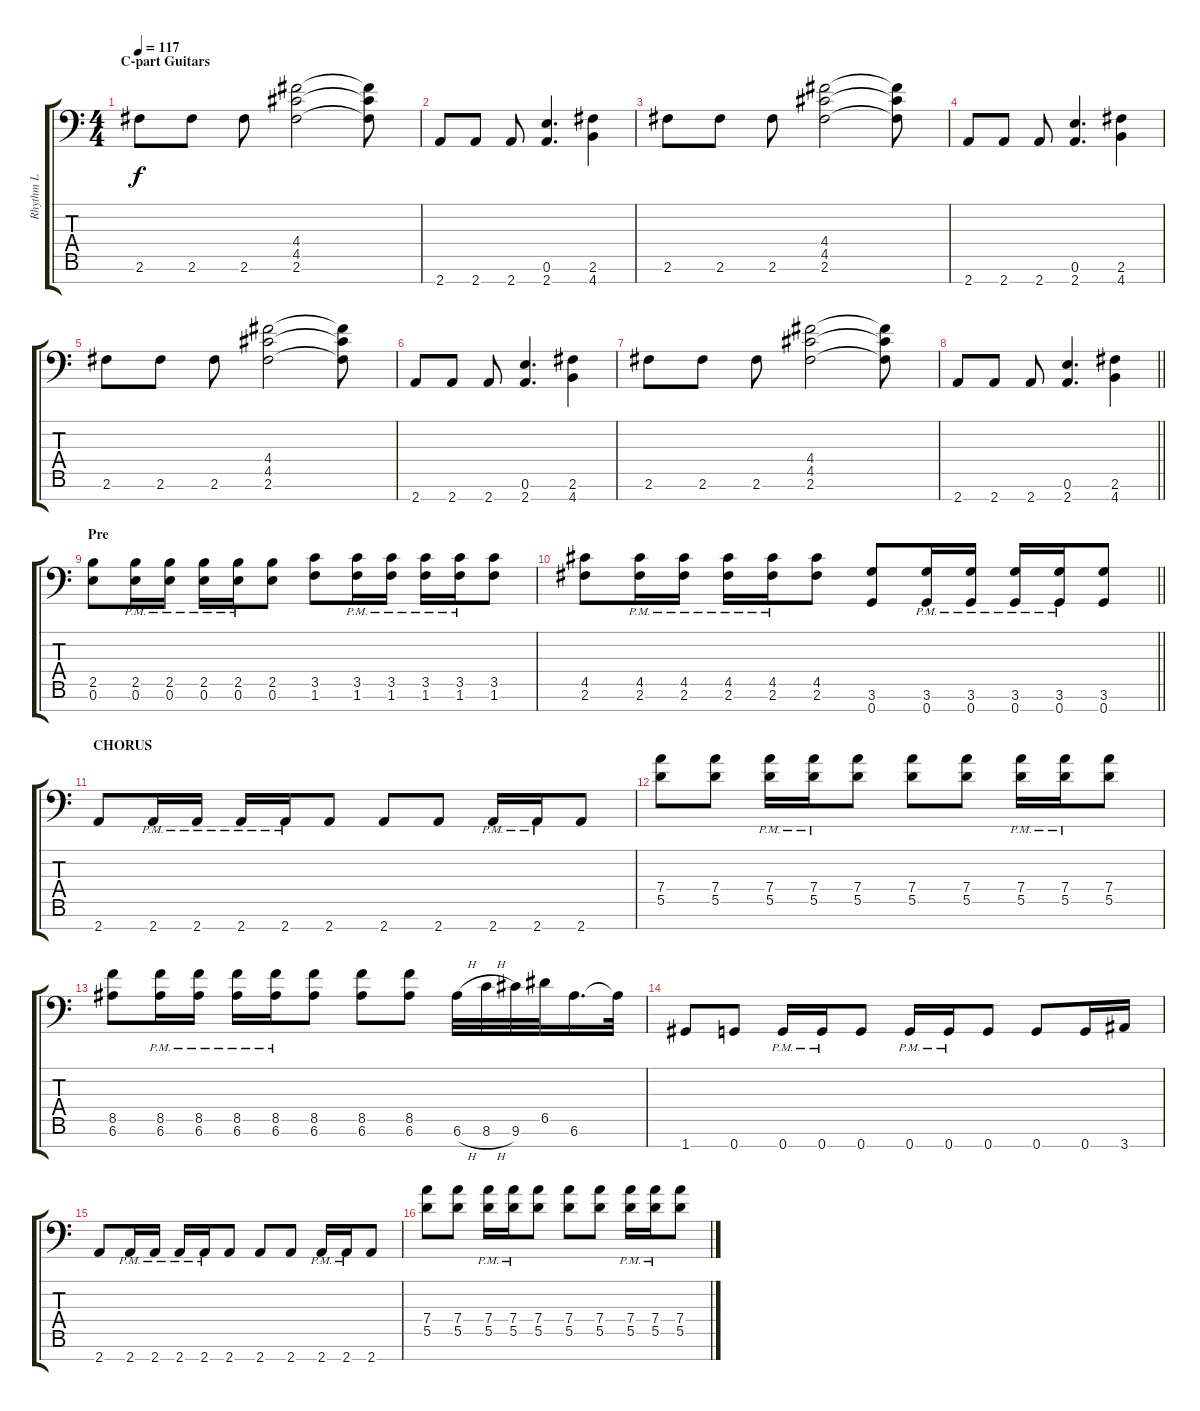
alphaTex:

\track ("Rhythm L" "Rhythm L") {instrument distortionguitar}
\staff {score tabs}
\tuning (E4 B3 G3 D3 A2 E2 G1) {hide}
\ts (4 4)
\section ("" "C-part Guitars")
\tempo 117
\clef f4
\ks c
2.6.8{dy f} 2.6.8 2.6.8 (4.4 4.5 2.6).2 (4.4{t} 4.5{t} 2.6{t}).8 |
2.7.8 2.7.8 2.7.8 (0.6 2.7).4{d} (2.6 4.7).4 |
2.6.8 2.6.8 2.6.8 (4.4 4.5 2.6).2 (4.4{t} 4.5{t} 2.6{t}).8 |
2.7.8 2.7.8 2.7.8 (0.6 2.7).4{d} (2.6 4.7).4 |
2.6.8 2.6.8 2.6.8 (4.4 4.5 2.6).2 (4.4{t} 4.5{t} 2.6{t}).8 |
2.7.8 2.7.8 2.7.8 (0.6 2.7).4{d} (2.6 4.7).4 |
2.6.8 2.6.8 2.6.8 (4.4 4.5 2.6).2 (4.4{t} 4.5{t} 2.6{t}).8 |
\barLineRight lightlight
2.7.8 2.7.8 2.7.8 (0.6 2.7).4{d} (2.6 4.7).4 |
\section ("" "Pre")
(2.5 0.6).8 (2.5{pm} 0.6{pm}).16 (2.5{pm} 0.6{pm}).16 (2.5{pm} 0.6{pm}).16 (2.5{pm} 0.6{pm}).16 (2.5 0.6).8 (3.5 1.6).8 (3.5{pm} 1.6{pm}).16 (3.5{pm} 1.6{pm}).16 (3.5{pm} 1.6{pm}).16 (3.5{pm} 1.6{pm}).16 (3.5 1.6).8 |
\barLineRight lightlight
(4.5 2.6).8 (4.5{pm} 2.6{pm}).16 (4.5{pm} 2.6{pm}).16 (4.5{pm} 2.6{pm}).16 (4.5{pm} 2.6{pm}).16 (4.5 2.6).8 (3.6 0.7).8 (3.6{pm} 0.7{pm}).16 (3.6{pm} 0.7{pm}).16 (3.6{pm} 0.7{pm}).16 (3.6{pm} 0.7{pm}).16 (3.6 0.7).8 |
\section ("" "CHORUS")
2.7.8 2.7{pm}.16 2.7{pm}.16 2.7{pm}.16 2.7{pm}.16 2.7.8 2.7.8 2.7.8 2.7{pm}.16 2.7{pm}.16 2.7.8 |
(7.4 5.5).8 (7.4 5.5).8 (7.4{pm} 5.5{pm}).16 (7.4{pm} 5.5{pm}).16 (7.4 5.5).8 (7.4 5.5).8 (7.4 5.5).8 (7.4{pm} 5.5{pm}).16 (7.4{pm} 5.5{pm}).16 (7.4 5.5).8 |
(8.5 6.6).8 (8.5{pm} 6.6{pm}).16 (8.5{pm} 6.6{pm}).16 (8.5{pm} 6.6{pm}).16 (8.5{pm} 6.6{pm}).16 (8.5 6.6).8 (8.5 6.6).8 (8.5 6.6).8 6.6{h}.32 8.6{h}.32 9.6.32 6.5.32 6.6.16{d} 6.6{t}.32 |
1.7.8 0.7.8 0.7{pm}.16 0.7{pm}.16 0.7.8 0.7{pm}.16 0.7{pm}.16 0.7.8 0.7.8 0.7.16 3.7.16 |
2.7.8 2.7{pm}.16 2.7{pm}.16 2.7{pm}.16 2.7{pm}.16 2.7.8 2.7.8 2.7.8 2.7{pm}.16 2.7{pm}.16 2.7.8 |
(7.4 5.5).8 (7.4 5.5).8 (7.4{pm} 5.5{pm}).16 (7.4{pm} 5.5{pm}).16 (7.4 5.5).8 (7.4 5.5).8 (7.4 5.5).8 (7.4{pm} 5.5{pm}).16 (7.4{pm} 5.5{pm}).16 (7.4 5.5).8
